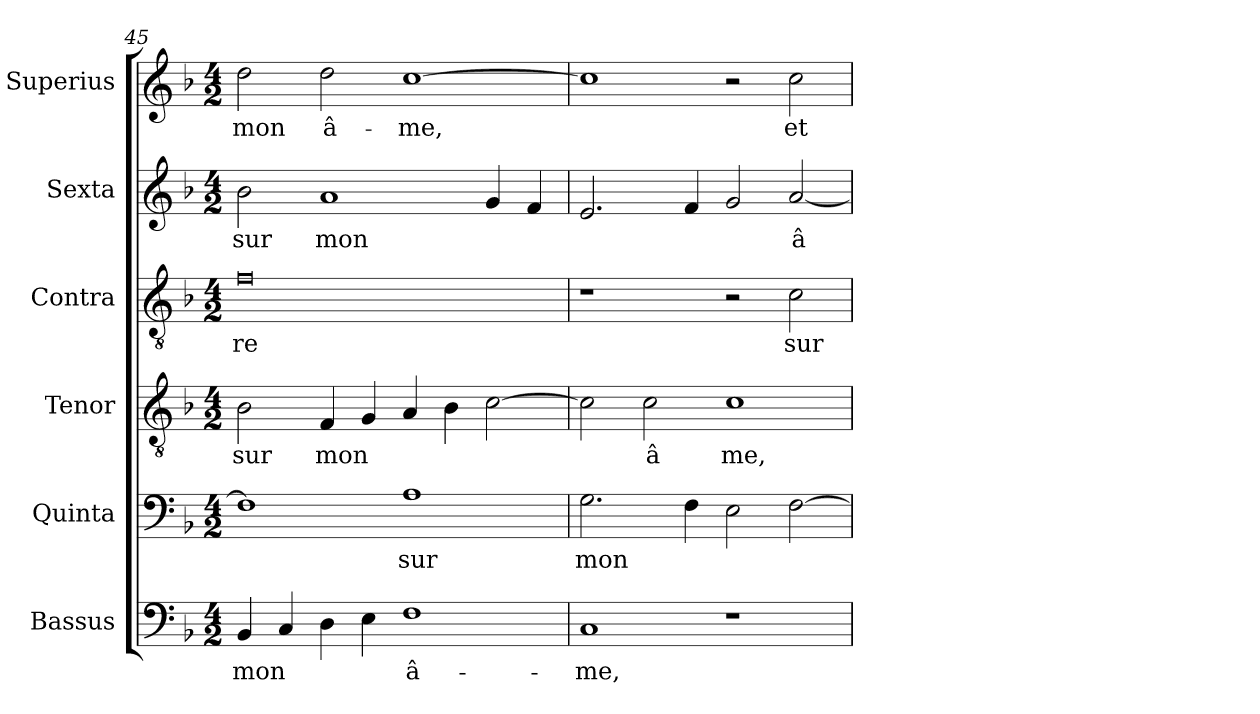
**kern	**text	**kern	**text	**kern	**text	**kern	**text	**kern	**text	**kern	**text
*part6	*part6	*part5	*part5	*part4	*part4	*part3	*part3	*part2	*part2	*part1	*part1
*staff6	*staff6	*staff5	*staff5	*staff4	*staff4	*staff3	*staff3	*staff2	*staff2	*staff1	*staff1
*I"Bassus	*	*I"Quinta	*	*I"Tenor	*	*I"Contra	*	*I"Sexta	*	*I"Superius	*
!!LO:PB:g=z
*clefF4	*	*clefF4	*	*clefGv2	*	*clefGv2	*	*clefG2	*	*clefG2	*
*k[b-]	*	*k[b-]	*	*k[b-]	*	*k[b-]	*	*k[b-]	*	*k[b-]	*
*F:	*	*F:	*	*F:	*	*F:	*	*F:	*	*F:	*
*M4/2	*	*M4/2	*	*M4/2	*	*M4/2	*	*M4/2	*	*M4/2	*
=45	=45	=45	=45	=45	=45	=45	=45	=45	=45	=45	=45
!	!LO:LY:b	!	!	!	!LO:LY:b:cj	!	!LO:LY:b:cj	!	!LO:LY:b:cj	!	!LO:LY:b:cj
4BB-/	mon	1F]	.	2B-\	sur	0f	re	2b-\	sur	2dd\	mon
4C/	.	.	.	.	.	.	.	.	.	.	.
!	!	!	!	!	!LO:LY:b	!	!	!	!LO:LY:b	!	!LO:LY:b:cj
4D\	.	.	.	4F/	mon	.	.	1a	mon	2dd\	â-
4E\	.	.	.	4G/	.	.	.	.	.	.	.
!	!LO:LY:b:cj	!	!LO:LY:b:cj	!	!	!	!	!	!	!	!LO:LY:b:cj
1F	â-	1A	sur	4A/	.	.	.	.	.	[>1cc	-me,
.	.	.	.	4B-\	.	.	.	.	.	.	.
.	.	.	.	[>2c\	.	.	.	4g/	.	.	.
.	.	.	.	.	.	.	.	4f/	.	.	.
=46	=46	=46	=46	=46	=46	=46	=46	=46	=46	=46	=46
!	!LO:LY:b:cj	!	!LO:LY:b	!	!	!	!	!	!	!	!
1C	-me,	2.G\	mon	2c\]	.	1r	.	2.e/	.	1cc]	.
!	!	!	!	!	!LO:LY:b:cj	!	!	!	!	!	!
.	.	.	.	2c\	â	.	.	.	.	.	.
.	.	4F\	.	.	.	.	.	4f/	.	.	.
!	!	!	!	!	!LO:LY:b:cj	!	!	!	!	!	!
1r	.	2E\	.	1c	me,	2r	.	2g/	.	2r	.
!	!	!	!	!	!	!	!LO:LY:b:cj	!	!LO:LY:b:cj	!	!LO:LY:b:cj
.	.	[>2F\	.	.	.	2c\	sur	[<2a/	â	2cc\	et
=	=	=	=	=	=	=	=	=	=	=	=
*-	*-	*-	*-	*-	*-	*-	*-	*-	*-	*-	*-
